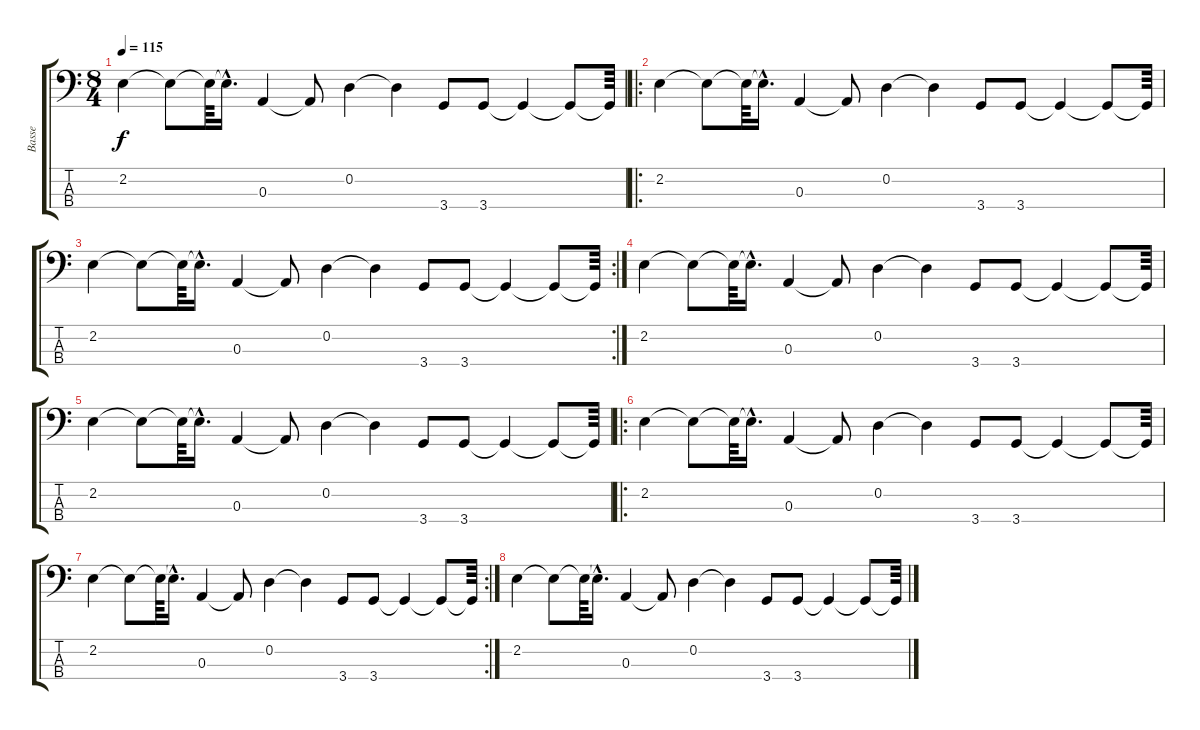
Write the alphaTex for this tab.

\track ("Basse" "Basse") {instrument electricbassfinger}
\staff {score tabs}
\tuning (G2 D2 A1 E1) {hide}
\ts (8 4)
\tempo 115
\clef f4
\ks c
2.2.4{dy f} 2.2{t}.8 2.2{t}.64 2.2{hac t}.16{d} 0.3.4 0.3{t}.8 0.2.4 0.2{t}.4 3.4.8 3.4.8 3.4{t}.4 3.4{t}.8 3.4{t}.64 |
\ro
2.2.4 2.2{t}.8 2.2{t}.64 2.2{hac t}.16{d} 0.3.4 0.3{t}.8 0.2.4 0.2{t}.4 3.4.8 3.4.8 3.4{t}.4 3.4{t}.8 3.4{t}.64 |
\rc 2
2.2.4 2.2{t}.8 2.2{t}.64 2.2{hac t}.16{d} 0.3.4 0.3{t}.8 0.2.4 0.2{t}.4 3.4.8 3.4.8 3.4{t}.4 3.4{t}.8 3.4{t}.64 |
2.2.4 2.2{t}.8 2.2{t}.64 2.2{hac t}.16{d} 0.3.4 0.3{t}.8 0.2.4 0.2{t}.4 3.4.8 3.4.8 3.4{t}.4 3.4{t}.8 3.4{t}.64 |
2.2.4 2.2{t}.8 2.2{t}.64 2.2{hac t}.16{d} 0.3.4 0.3{t}.8 0.2.4 0.2{t}.4 3.4.8 3.4.8 3.4{t}.4 3.4{t}.8 3.4{t}.64 |
\ro
2.2.4 2.2{t}.8 2.2{t}.64 2.2{hac t}.16{d} 0.3.4 0.3{t}.8 0.2.4 0.2{t}.4 3.4.8 3.4.8 3.4{t}.4 3.4{t}.8 3.4{t}.64 |
\rc 2
2.2.4 2.2{t}.8 2.2{t}.64 2.2{hac t}.16{d} 0.3.4 0.3{t}.8 0.2.4 0.2{t}.4 3.4.8 3.4.8 3.4{t}.4 3.4{t}.8 3.4{t}.64 |
2.2.4 2.2{t}.8 2.2{t}.64 2.2{hac t}.16{d} 0.3.4 0.3{t}.8 0.2.4 0.2{t}.4 3.4.8 3.4.8 3.4{t}.4 3.4{t}.8 3.4{t}.64
